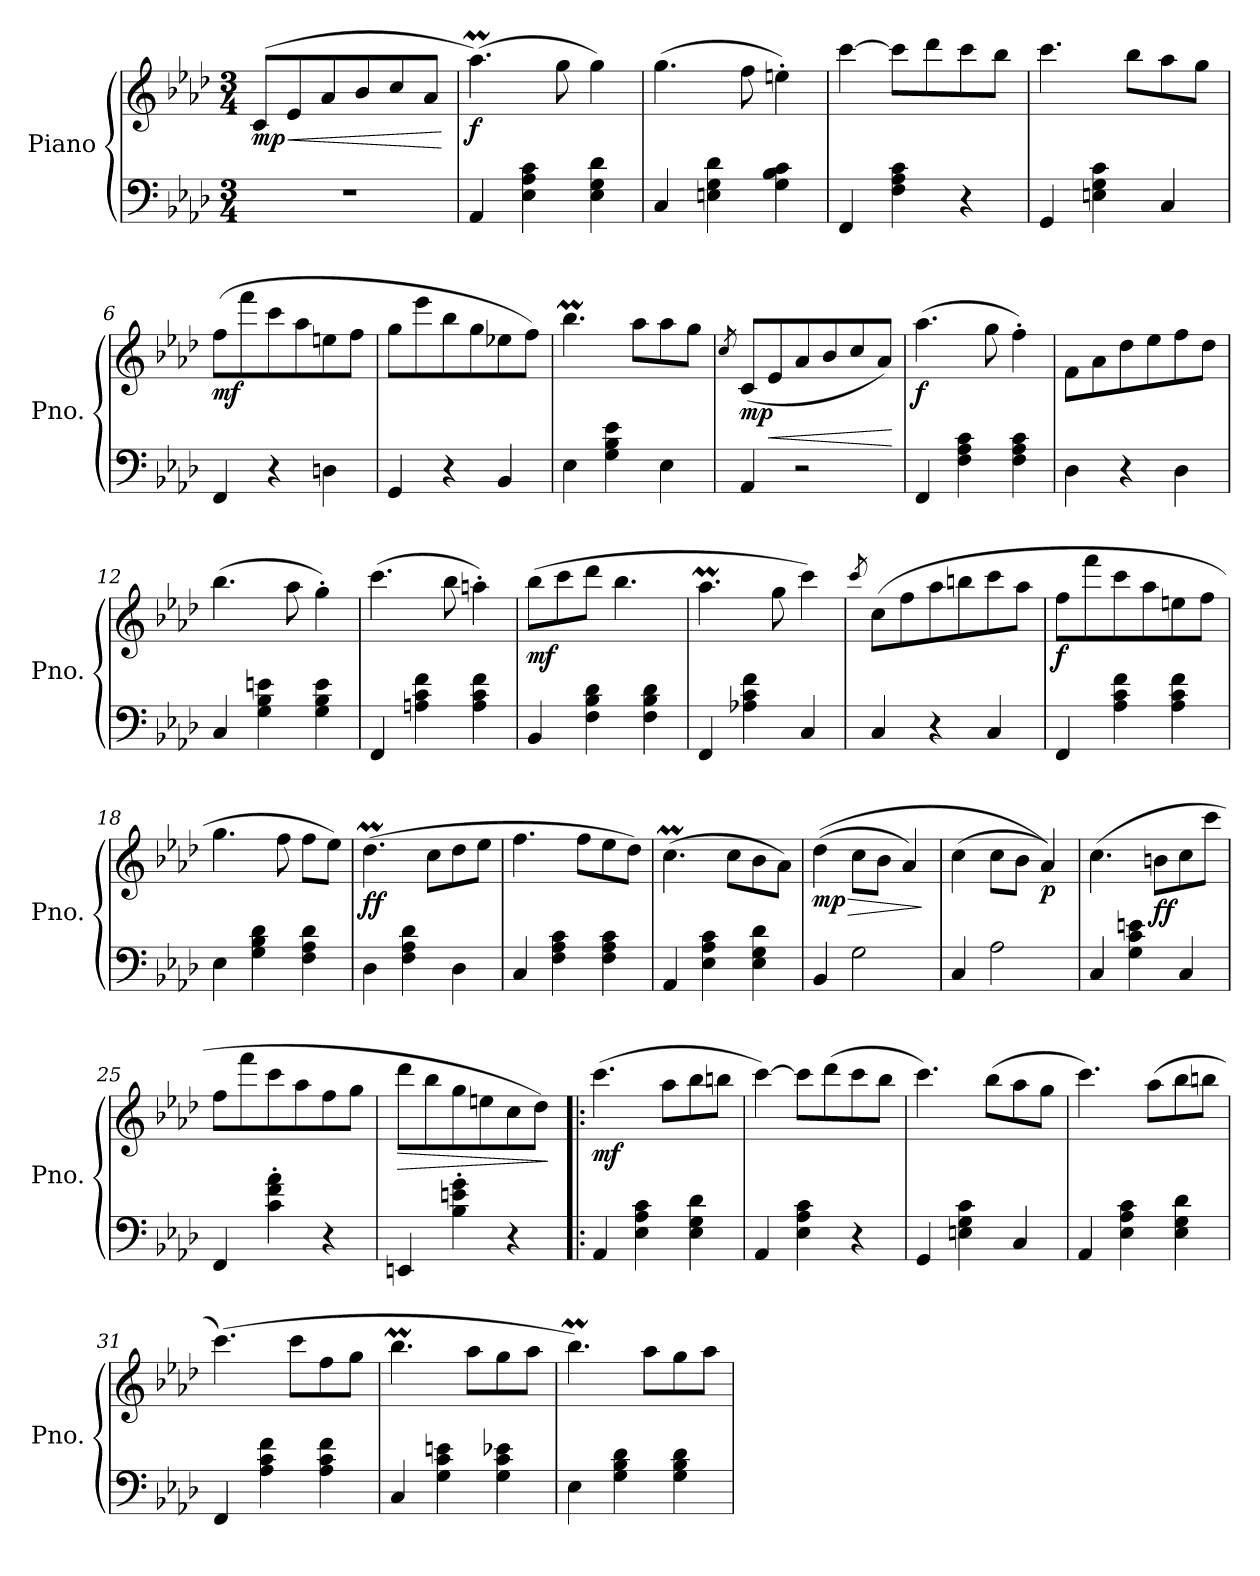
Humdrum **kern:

**kern	**kern	**dynam
*part1	*part1	*part1
*staff2	*staff1	*staff1/2
*I"Piano	*	*
*I'Pno.	*	*
*clefF4	*clefG2	*
*k[b-e-a-d-]	*k[b-e-a-d-]	*
*M3/4	*M3/4	*
*MM216	*MM216	*
=1	=1	=1
!	!	!LO:HP:b
!	!	!LO:DY:n=1:b
2.r	(8c/L	< mp
.	8e-/	.
.	8a-/	.
.	8b-/	.
.	8cc/	.
.	8a-/J	.
.	.	[
=2	=2	=2
!	!	!LO:DY:b
4AA-/	(4.aa-M\)	f
4E-\ 4A-\ 4c\	.	.
.	8gg\	.
4E-\ 4G\ 4d-\	4gg\)	.
=3	=3	=3
4C/	(4.gg\	.
4En\ 4G\ 4d-\	.	.
.	8ff\	.
4G\ 4B-\ 4c\	4een'\)	.
=4	=4	=4
4FF/	[4ccc\	.
4F\ 4A-\ 4c\	8ccc\L]	.
.	8ddd-\	.
4r	8ccc\	.
.	8bb-\J	.
=5	=5	=5
4GG/	4.ccc\	.
4En\ 4G\ 4c\	.	.
.	8bb-\L	.
4C/	8aa-\	.
.	8gg\J	.
!!LO:LB:g=z
=6	=6	=6
!	!	!LO:DY:b
4FF/	(8ff\L	mf
.	8fff\	.
4r	8ccc\	.
.	8aa-\	.
4Dn\	8een\	.
.	8ff\J	.
=7	=7	=7
4GG/	8gg\L	.
.	8eee-\	.
4r	8bb-\	.
.	8gg\	.
4BB-/	8ee-X\	.
.	8ff\J)	.
=8	=8	=8
4E-\	4.bb-M\	.
4G\ 4B-\ 4e-\	.	.
.	8aa-\L	.
4E-\	8aa-\	.
.	8gg\J	.
=9	=9	=9
.	8qcc/	.
!	!	!LO:DY:b
4AA-/	(8c/L	mp
!	!	!LO:HP:b
.	8e-/	<
2r	8a-/	.
.	8b-/	.
.	8cc/	.
.	8a-/J)	.
.	.	[
=10	=10	=10
!	!	!LO:DY:b
4FF/	(4.aa-\	f
4F\ 4A-\ 4c\	.	.
.	8gg\	.
4F\ 4A-\ 4c\	4ff'\)	.
!!LO:LB:g=z
=11	=11	=11
4D-\	8f\L	.
.	8a-\	.
4r	8dd-\	.
.	8ee-\	.
4D-\	8ff\	.
.	8dd-\J	.
=12	=12	=12
4C/	(4.bb-\	.
4G\ 4B-\ 4en\	.	.
.	8aa-\	.
4G\ 4B-\ 4e\	4gg'\)	.
=13	=13	=13
4FF/	(4.ccc\	.
4An\ 4c\ 4f\	.	.
.	8bb-\	.
4A\ 4c\ 4f\	4aan'\)	.
=14	=14	=14
!	!	!LO:DY:b
4BB-/	(8bb-\L	mf
.	8ccc\	.
4F\ 4B-\ 4d-\	8ddd-\J	.
.	4.bb-\	.
4F\ 4B-\ 4d-\	.	.
=15	=15	=15
4FF/	4.aa-M\	.
4A-X\ 4c\ 4f\	.	.
.	8gg\	.
4C/	4ccc\)	.
!!LO:LB:g=z
=16	=16	=16
.	8qccc/	.
4C/	(8cc\L	.
.	8ff\	.
4r	8aa-\	.
.	8bbn\	.
4C/	8ccc\	.
.	8aa-\J	.
=17	=17	=17
!	!	!LO:DY:b
4FF/	8ff\L	f
.	8fff\	.
4A-\ 4c\ 4f\	8ccc\	.
.	8aa-\	.
4A-\ 4c\ 4f\	8een\	.
.	8ff\J	.
=18	=18	=18
4E-\	4.gg\	.
4G\ 4B-\ 4d-\	.	.
.	8ff\	.
4F\ 4A-\ 4d-\	8ff\L	.
.	8ee-\J)	.
=19	=19	=19
!	!	!LO:DY:b
4D-\	(4.dd-M\	ff
4F\ 4A-\ 4d-\	.	.
.	8cc\L	.
4D-\	8dd-\	.
.	8ee-\J	.
=20	=20	=20
4C/	4.ff\	.
4F\ 4A-\ 4c\	.	.
.	8ff\L	.
4F\ 4A-\ 4c\	8ee-\	.
.	8dd-\J)	.
!!LO:LB:g=z
=21	=21	=21
4AA-/	(4.ccm\	.
4E-\ 4A-\ 4c\	.	.
.	8cc\L	.
4E-\ 4G\ 4d-\	8b-\	.
.	8a-\J)	.
=22	=22	=22
!	!	!LO:HP:b
!	!	!LO:DY:n=1:b
4BB-/	((4dd-\	> mp
2G\	8cc\L	.
.	8b-\J	.
.	4a-/)	.
.	.	]
=23	=23	=23
4C/	(4cc\	.
2A-\	8cc\L	.
.	8b-\J	.
!	!	!LO:DY:b
.	4a-/))	p
=24	=24	=24
4C/	(4.cc\	.
4G\ 4c\ 4en\	.	.
!	!	!LO:DY:b
.	8bn\L	ff
4C/	8cc\	.
.	8ccc\J	.
=25	=25	=25
4FF/	8ff\L	.
.	8fff\	.
4c\' 4f\' 4a-\'	8ccc\	.
.	8aa-\	.
4r	8ff\	.
.	8gg\J	.
!!LO:PB:g=z
=26	=26	=26
!	!	!LO:HP:b
4EEn/	8ddd-\L	>
.	8bb-\	.
4B-\' 4en\' 4g\'	8gg\	.
.	8een\	.
4r	8cc\	.
.	8dd-\J)	.
.	.	]
=27!|:	=27!|:	=27!|:
!	!	!LO:DY:b
4AA-/	(4.ccc\	mf
4E-\ 4A-\ 4c\	.	.
.	8aa-\L	.
4E-\ 4G\ 4d-\	8bb-\	.
.	8bbn\J	.
=28	=28	=28
4AA-/	[4ccc\)	.
4E-\ 4A-\ 4c\	8ccc\L]	.
.	(8ddd-\	.
4r	8ccc\	.
.	8bb-\J	.
=29	=29	=29
4GG/	4.ccc\)	.
4En\ 4G\ 4c\	.	.
.	(8bb-\L	.
4C/	8aa-\	.
.	8gg\J	.
!!LO:LB:g=z
=30	=30	=30
4AA-/	4.ccc\)	.
4E-\ 4A-\ 4c\	.	.
.	(8aa-\L	.
4E-\ 4G\ 4d-\	8bb-\	.
.	8bbn\J	.
=31	=31	=31
4FF/	(4.ccc\)	.
4A-\ 4c\ 4f\	.	.
.	8ccc\L	.
4A-\ 4c\ 4f\	8ff\	.
.	8gg\J	.
=32	=32	=32
4C/	4.bb-M\	.
4G\ 4c\ 4en\	.	.
.	8aa-\L	.
4G\ 4c\ 4e-X\	8gg\	.
.	8aa-\J	.
=33	=33	=33
4E-\	4.bb-M\)	.
4G\ 4B-\ 4d-\	.	.
.	8aa-\L	.
4G\ 4B-\ 4d-\	8gg\	.
.	8aa-\J	.
=	=	=
*-	*-	*-
